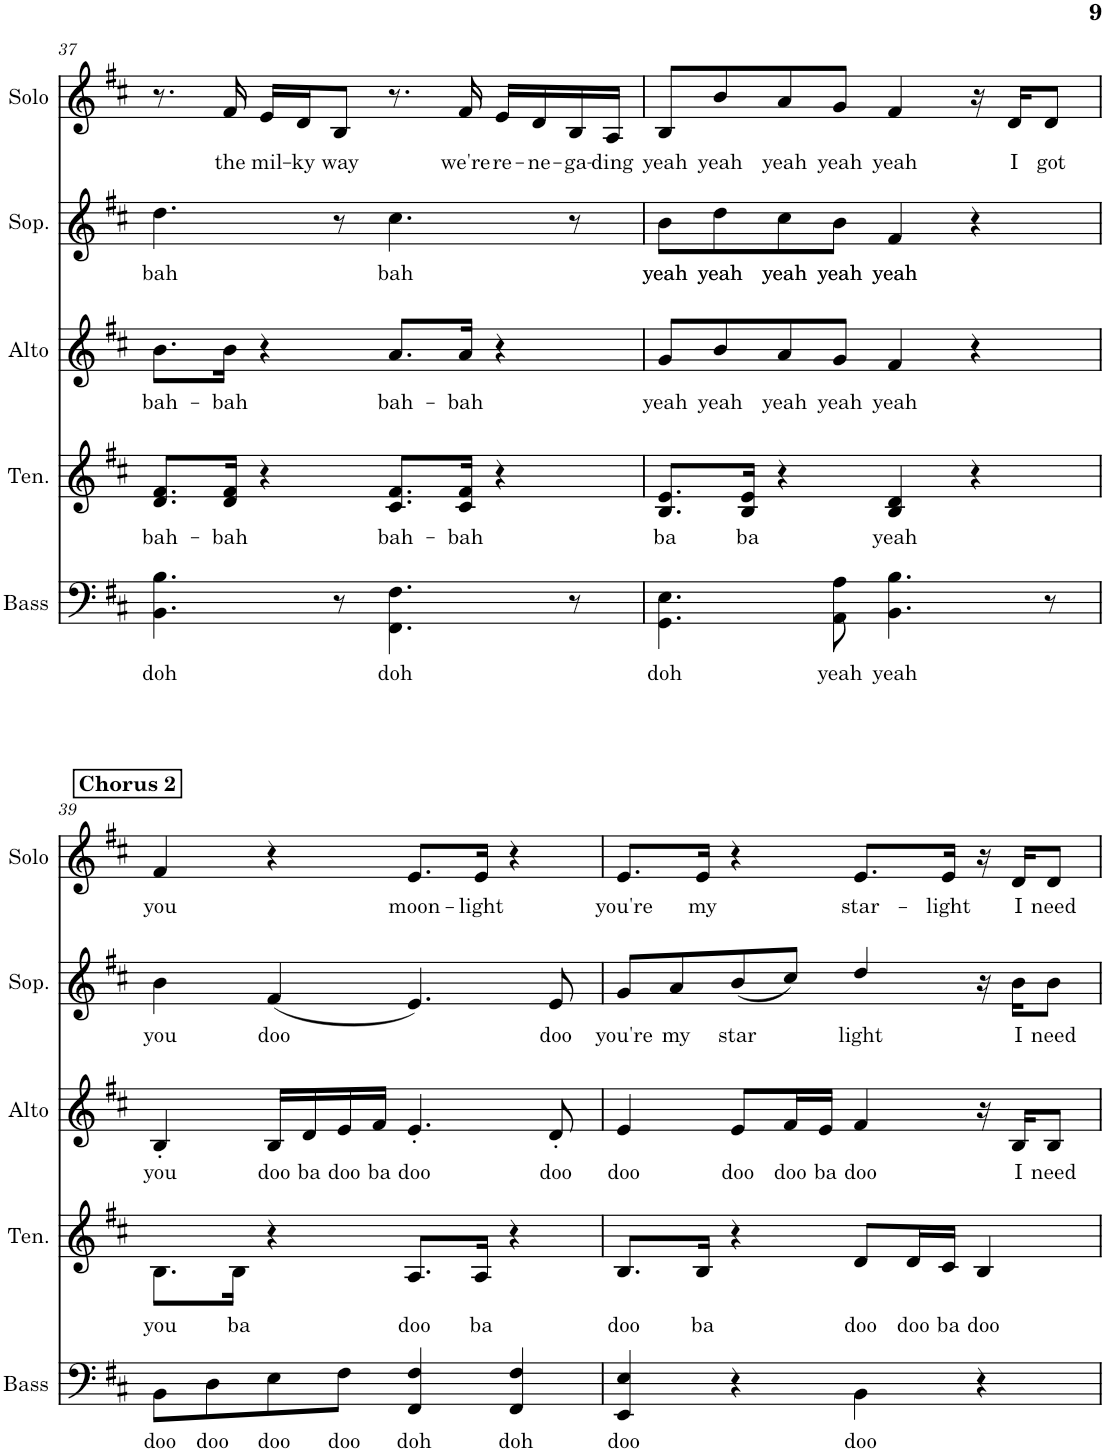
**kern	**text	**kern	**text	**kern	**text	**kern	**text	**kern	**text
*part5	*part5	*part4	*part4	*part3	*part3	*part2	*part2	*part1	*part1
*staff5	*staff5	*staff4	*staff4	*staff3	*staff3	*staff2	*staff2	*staff1	*staff1
*I"Bass	*	*I"Tenor	*	*I"Alto	*	*I"Soprano	*	*I"Solo	*
*I'Bass	*	*I'Ten.	*	*I'Alto	*	*I'Sop.	*	*I'Solo	*
!!LO:PB:g=z
*clefF4	*	*clefG2	*	*clefG2	*	*clefG2	*	*clefG2	*
*k[f#c#]	*	*k[f#c#]	*	*k[f#c#]	*	*k[f#c#]	*	*k[f#c#]	*
*M4/4	*	*M4/4	*	*M4/4	*	*M4/4	*	*M4/4	*
=37	=37	=37	=37	=37	=37	=37	=37	=37	=37
!	!LO:LY:b	!	!LO:LY:b	!	!LO:LY:b	!	!LO:LY:b	!	!
4.BB\ 4.B\	doh	8.d/ 8.f#/L	bah-	8.b\L	bah-	4.dd\	bah	8.r	.
!	!	!	!LO:LY:b	!	!LO:LY:b	!	!	!	!LO:LY:b
.	.	16d/ 16f#/Jk	-bah	16b\Jk	-bah	.	.	16f#/	the
!	!	!	!	!	!	!	!	!	!LO:LY:b
.	.	4r	.	4r	.	.	.	16e/LL	mil-
!	!	!	!	!	!	!	!	!	!LO:LY:b
.	.	.	.	.	.	.	.	16d/J	-ky
!	!	!	!	!	!	!	!	!	!LO:LY:b
8r	.	.	.	.	.	8r	.	8B/J	way
!	!LO:LY:b	!	!LO:LY:b	!	!LO:LY:b	!	!LO:LY:b	!	!
4.FF#\ 4.F#\	doh	8.c#/ 8.f#/L	bah-	8.a/L	bah-	4.cc#\	bah	8.r	.
!	!	!	!LO:LY:b	!	!LO:LY:b	!	!	!	!LO:LY:b
.	.	16c#/ 16f#/Jk	-bah	16a/Jk	-bah	.	.	16f#/	we're
!	!	!	!	!	!	!	!	!	!LO:LY:b
.	.	4r	.	4r	.	.	.	16e/LL	re-
!	!	!	!	!	!	!	!	!	!LO:LY:b
.	.	.	.	.	.	.	.	16d/	-ne-
!	!	!	!	!	!	!	!	!	!LO:LY:b
8r	.	.	.	.	.	8r	.	16B/	-ga-
!	!	!	!	!	!	!	!	!	!LO:LY:b
.	.	.	.	.	.	.	.	16A/JJ	-ding
=38	=38	=38	=38	=38	=38	=38	=38	=38	=38
!	!LO:LY:b	!	!LO:LY:b	!	!LO:LY:b	!	!LO:LY:b	!	!LO:LY:b
4.GG\ 4.E\	doh	8.B/ 8.e/L	ba	8g/L	yeah	8b\L	yeah	8B/L	yeah
!	!	!	!	!	!LO:LY:b	!	!LO:LY:b	!	!LO:LY:b
.	.	.	.	8b/	yeah	8dd\	yeah	8b/	yeah
!	!	!	!LO:LY:b	!	!	!	!	!	!
.	.	16B/ 16e/Jk	ba	.	.	.	.	.	.
!	!	!	!	!	!LO:LY:b	!	!LO:LY:b	!	!LO:LY:b
.	.	4r	.	8a/	yeah	8cc#\	yeah	8a/	yeah
!	!LO:LY:b	!	!	!	!LO:LY:b	!	!LO:LY:b	!	!LO:LY:b
8AA\ 8A\	yeah	.	.	8g/J	yeah	8b\J	yeah	8g/J	yeah
!	!LO:LY:b	!	!LO:LY:b	!	!LO:LY:b	!	!LO:LY:b	!	!LO:LY:b
4.BB\ 4.B\	yeah	4B/ 4d/	yeah	4f#/	yeah	4f#/	yeah	4f#/	yeah
.	.	4r	.	4r	.	4r	.	16r	.
!	!	!	!	!	!	!	!	!	!LO:LY:b
.	.	.	.	.	.	.	.	16d/KL	I
!	!	!	!	!	!	!	!	!	!LO:LY:b
8r	.	.	.	.	.	.	.	8d/J	got
!!LO:LB:g=z
!!LO:REH:place=s1:a:B:cj:t=Chorus 2
=39	=39	=39	=39	=39	=39	=39	=39	=39	=39
!	!LO:LY:b	!	!LO:LY:b	!	!LO:LY:b	!	!LO:LY:b	!	!LO:LY:b
8BB\L	doo	8.B\L	you	4B'/	you	4b\	you	4f#/	you
!	!LO:LY:b	!	!	!	!	!	!	!	!
8D\	doo	.	.	.	.	.	.	.	.
!	!	!	!LO:LY:b	!	!	!	!	!	!
.	.	16B\Jk	ba	.	.	.	.	.	.
!	!LO:LY:b	!	!	!	!LO:LY:b	!	!LO:LY:b	!	!
8E\	doo	4r	.	16B/LL	doo	(4f#/	doo	4r	.
!	!	!	!	!	!LO:LY:b	!	!	!	!
.	.	.	.	16d/	ba	.	.	.	.
!	!LO:LY:b	!	!	!	!LO:LY:b	!	!	!	!
8F#\J	doo	.	.	16e/	doo	.	.	.	.
!	!	!	!	!	!LO:LY:b	!	!	!	!
.	.	.	.	16f#/JJ	ba	.	.	.	.
!	!LO:LY:b	!	!LO:LY:b	!	!LO:LY:b	!	!	!	!LO:LY:b
4FF#/ 4F#/	doh	8.A/L	doo	4.e'/	doo	4.e/)	.	8.e/L	moon-
!	!	!	!LO:LY:b	!	!	!	!	!	!LO:LY:b
.	.	16A/Jk	ba	.	.	.	.	16e/Jk	-light
!	!LO:LY:b	!	!	!	!	!	!	!	!
4FF#/ 4F#/	doh	4r	.	.	.	.	.	4r	.
!	!	!	!	!	!LO:LY:b	!	!LO:LY:b	!	!
.	.	.	.	8d'/	doo	8e/	doo	.	.
=40	=40	=40	=40	=40	=40	=40	=40	=40	=40
!	!LO:LY:b	!	!LO:LY:b	!	!LO:LY:b	!	!LO:LY:b	!	!LO:LY:b
4EE/ 4E/	doo	8.B/L	doo	4e/	doo	8g/L	you're	8.e/L	you're
!	!	!	!	!	!	!	!LO:LY:b	!	!
.	.	.	.	.	.	8a/	my	.	.
!	!	!	!LO:LY:b	!	!	!	!	!	!LO:LY:b
.	.	16B/Jk	ba	.	.	.	.	16e/Jk	my
!	!	!	!	!	!LO:LY:b	!	!LO:LY:b	!	!
4r	.	4r	.	8e/L	doo	(8b/	star	4r	.
!	!	!	!	!	!LO:LY:b	!	!	!	!
.	.	.	.	16f#/L	doo	8cc#/J)	.	.	.
!	!	!	!	!	!LO:LY:b	!	!	!	!
.	.	.	.	16e/JJ	ba	.	.	.	.
!	!LO:LY:b	!	!LO:LY:b	!	!LO:LY:b	!	!LO:LY:b	!	!LO:LY:b
4BB\	doo	8d/L	doo	4f#/	doo	4dd/	light	8.e/L	star-
!	!	!	!LO:LY:b	!	!	!	!	!	!
.	.	16d/L	doo	.	.	.	.	.	.
!	!	!	!LO:LY:b	!	!	!	!	!	!LO:LY:b
.	.	16c#/JJ	ba	.	.	.	.	16e/Jk	-light
!	!	!	!LO:LY:b	!	!	!	!	!	!
4r	.	4B/	doo	16r	.	16r	.	16r	.
!	!	!	!	!	!LO:LY:b	!	!LO:LY:b	!	!LO:LY:b
.	.	.	.	16B/KL	I	16b\KL	I	16d/KL	I
!	!	!	!	!	!LO:LY:b	!	!LO:LY:b	!	!LO:LY:b
.	.	.	.	8B/J	need	8b\J	need	8d/J	need
=	=	=	=	=	=	=	=	=	=
*-	*-	*-	*-	*-	*-	*-	*-	*-	*-
